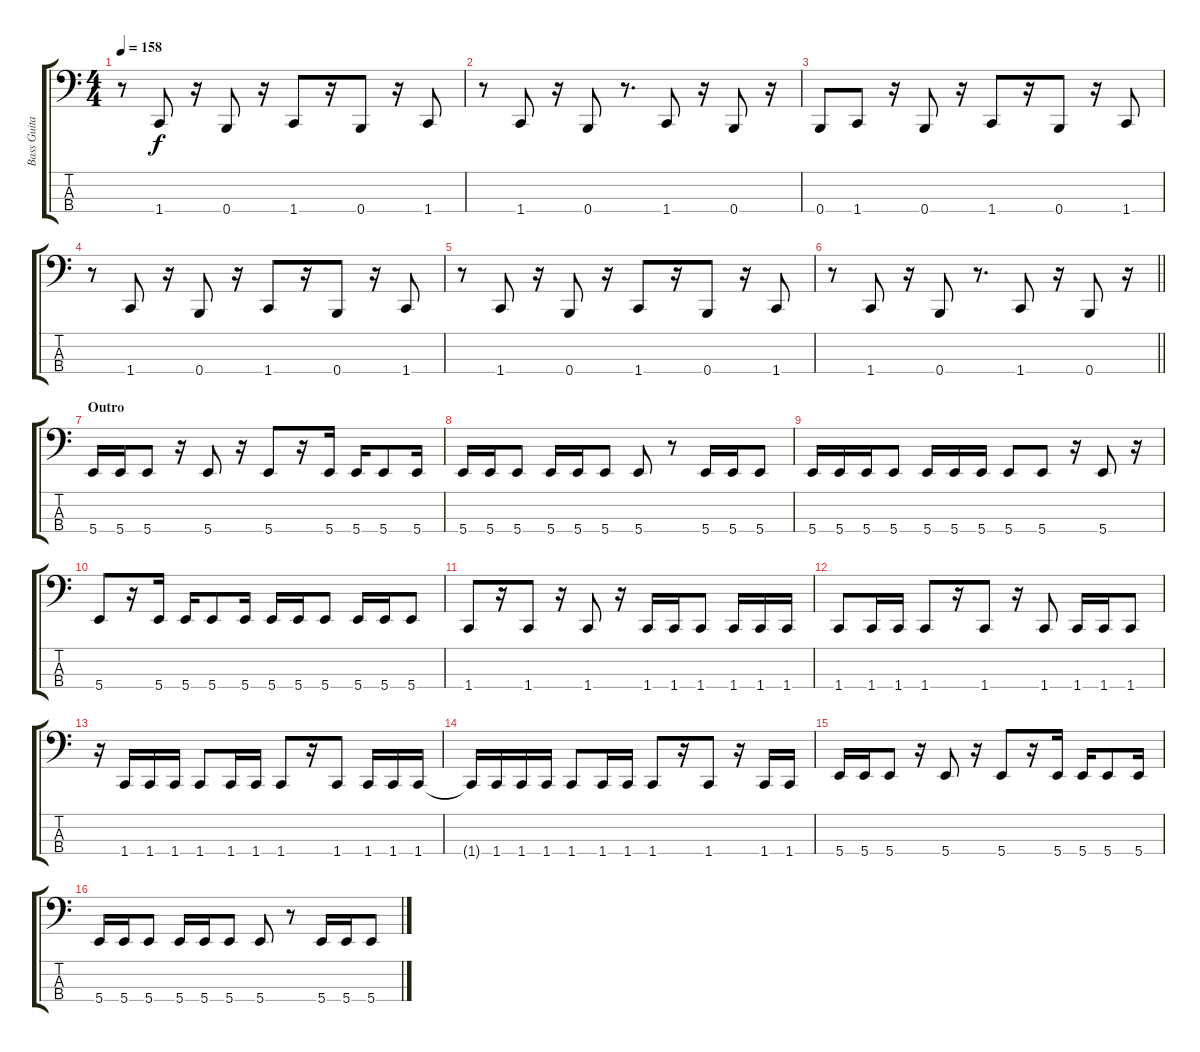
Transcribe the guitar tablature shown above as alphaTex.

\track ("Bass Guitar" "Bass Guita") {instrument electricbasspick}
\staff {score tabs}
\tuning (E2 B1 Gb1 B0) {hide}
\ts (4 4)
\tempo 158
\clef f4
\ks c
r.8{dy f} 1.4.8 r.16 0.4.8 r.16 1.4.8 r.16 0.4.8 r.16 1.4.8 |
r.8 1.4.8 r.16 0.4.8 r.8{d} 1.4.8 r.16 0.4.8 r.16 |
0.4.8 1.4.8 r.16 0.4.8 r.16 1.4.8 r.16 0.4.8 r.16 1.4.8 |
r.8 1.4.8 r.16 0.4.8 r.16 1.4.8 r.16 0.4.8 r.16 1.4.8 |
r.8 1.4.8 r.16 0.4.8 r.16 1.4.8 r.16 0.4.8 r.16 1.4.8 |
\barLineRight lightlight
r.8 1.4.8 r.16 0.4.8 r.8{d} 1.4.8 r.16 0.4.8 r.16 |
\section ("" "Outro")
5.4.16 5.4.16 5.4.8 r.16 5.4.8 r.16 5.4.8 r.16 5.4.16 5.4.16 5.4.8 5.4.16 |
5.4.16 5.4.16 5.4.8 5.4.16 5.4.16 5.4.8 5.4.8 r.8 5.4.16 5.4.16 5.4.8 |
5.4.16 5.4.16 5.4.16 5.4.8 5.4.16 5.4.16 5.4.16 5.4.8 5.4.8 r.16 5.4.8 r.16 |
5.4.8 r.16 5.4.16 5.4.16 5.4.8 5.4.16 5.4.16 5.4.16 5.4.8 5.4.16 5.4.16 5.4.8 |
1.4.8 r.16 1.4.8 r.16 1.4.8 r.16 1.4.16 1.4.16 1.4.8 1.4.16 1.4.16 1.4.16 |
1.4.8 1.4.16 1.4.16 1.4.8 r.16 1.4.8 r.16 1.4.8 1.4.16 1.4.16 1.4.8 |
r.16 1.4.16 1.4.16 1.4.16 1.4.8 1.4.16 1.4.16 1.4.8 r.16 1.4.8 1.4.16 1.4.16 1.4.16 |
1.4{t}.16 1.4.16 1.4.16 1.4.16 1.4.8 1.4.16 1.4.16 1.4.8 r.16 1.4.8 r.16 1.4.16 1.4.16 |
5.4.16 5.4.16 5.4.8 r.16 5.4.8 r.16 5.4.8 r.16 5.4.16 5.4.16 5.4.8 5.4.16 |
5.4.16 5.4.16 5.4.8 5.4.16 5.4.16 5.4.8 5.4.8 r.8 5.4.16 5.4.16 5.4.8
